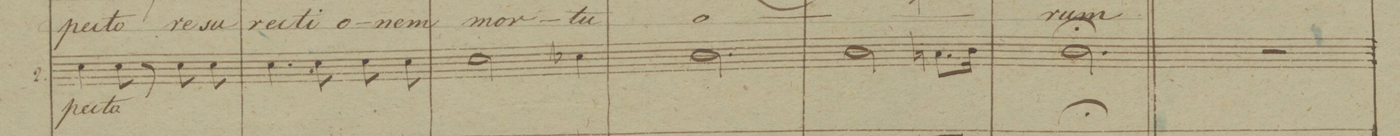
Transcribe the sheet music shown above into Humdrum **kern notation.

**kern	**text	**text	**dynam
*I"2.	*	*	*
*clefC3	*	*	*
*k[b-]	*	*	*
*M3/4	*	*	*
4d\	-pec-	-pec-	.
8d\	-to	-to	.
8r	.	.	.
8d\	.	re-	.
8d\	.	-su-	.
=147	=147	=147	=147
4.d\	.	-rec-	.
8d\	.	-ti-	.
8d\	.	-o-	.
8d\	.	-nem	.
=148	=148	=148	=148
2d\	.	mor-	.
4d-X\	.	-tu-	.
=149	=149	=149	=149
2.c\	.	-o-	.
=150	=150	=150	=150
2c\	.	.	.
8.Bn\L	.	.	.
16c\Jk	.	.	.
=151	=151	=151	=151
2.c;\	.	-rum	.
=152||	=152||	=152||	=152||
2.r	.	.	.
=153	=153	=153	=153
*-	*-	*-	*-
